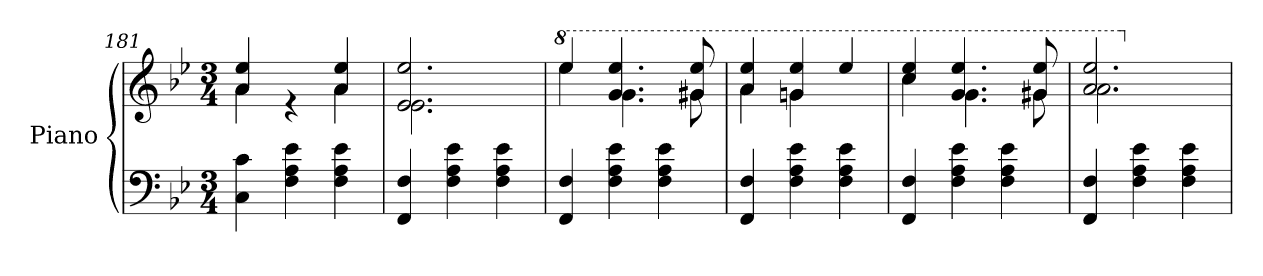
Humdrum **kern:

**kern	**kern
*part1	*part1
*staff2	*staff1
*I"Piano	*
*I'Pno.	*
*clefF4	*clefG2
*k[b-e-]	*k[b-e-]
*M3/4	*M3/4
=181	=181
*	*^
4C\ 4c\	4a/ 4ee-/	4a\
4F\ 4A\ 4e-\	4re	4ryy
4F\ 4A\ 4e-\	4a/ 4ee-/	4a\
=182	=182	=182
4FF/ 4F/	2.e-/ 2.ee-/	2.e-\
4F\ 4A\ 4e-\	.	.
4F\ 4A\ 4e-\	.	.
!!LO:LB:g=z	!!
=183	=183	=183
*	*8va	*
4FF/ 4F/	4eee-/	4eee-\
4F\ 4A\ 4e-\	4.gg/ 4.eee-/	4.gg\
4F\ 4A\ 4e-\	.	.
.	8gg#X/ 8eee-/	8gg#\
=184	=184	=184
4FF/ 4F/	4aa/ 4eee-/	4aa\
4F\ 4A\ 4e-\	4gg/ 4eee-/	4ggn\
4F\ 4A\ 4e-\	4eee-/	4ryy
=185	=185	=185
4FF/ 4F/	4ccc/ 4eee-/	4ccc\
4F\ 4A\ 4e-\	4.gg/ 4.eee-/	4.gg\
4F\ 4A\ 4e-\	.	.
.	8gg#X/ 8eee-/	8gg#\
=186	=186	=186
4FF/ 4F/	2.aa/ 2.eee-/	2.aa\
4F\ 4A\ 4e-\	.	.
4F\ 4A\ 4e-\	.	.
*	*v	*v
*	*X8va
=	=
*-	*-
